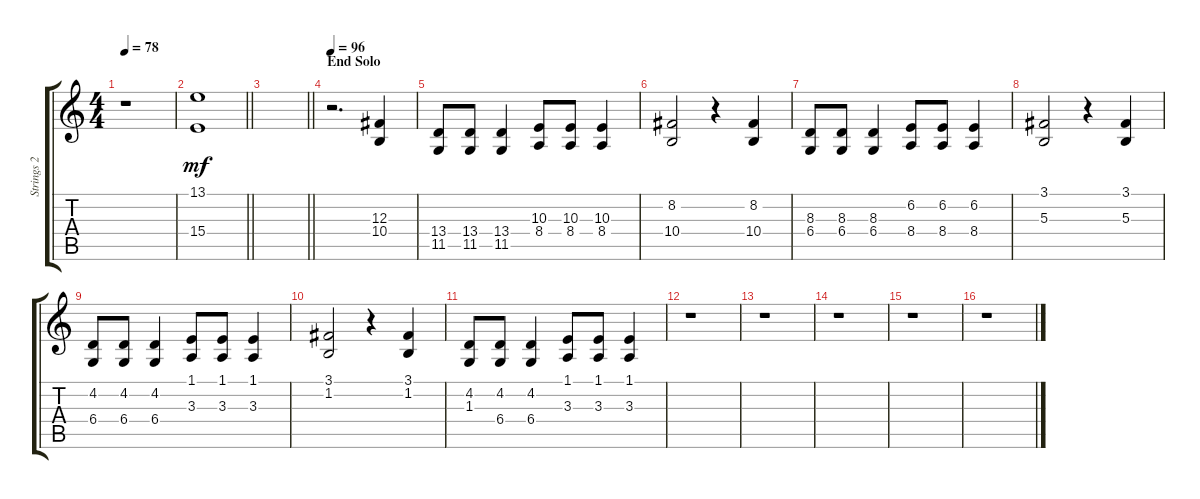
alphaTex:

\track ("Strings 2" "Strings 2") {instrument tremolostrings}
\staff {score tabs}
\tuning (Eb4 Bb3 Gb3 Db3 Ab2 Eb2) {hide}
\ts (4 4)
\tempo 78
\clef g2
\ks c
r.1{dy f} |
\barLineRight lightlight
(13.1 15.4).1{dy mf} |
\barLineRight lightlight
|
\section ("" "End Solo")
\tempo 96
r.2{d} (12.3 10.4).4 |
(13.4 11.5).8 (13.4 11.5).8 (13.4 11.5).4 (10.3 8.4).8 (10.3 8.4).8 (10.3 8.4).4 |
(8.2 10.4).2 r.4 (8.2 10.4).4 |
(8.3 6.4).8 (8.3 6.4).8 (8.3 6.4).4 (6.2 8.4).8 (6.2 8.4).8 (6.2 8.4).4 |
(3.1 5.3).2 r.4 (3.1 5.3).4 |
(4.2 6.4).8 (4.2 6.4).8 (4.2 6.4).4 (1.1 3.3).8 (1.1 3.3).8 (1.1 3.3).4 |
(3.1 1.2).2 r.4 (3.1 1.2).4 |
(4.2 1.3).8 (4.2 6.4).8 (4.2 6.4).4 (1.1 3.3).8 (1.1 3.3).8 (1.1 3.3).4 |
r.1 |
r.1 |
r.1 |
r.1 |
r.1
